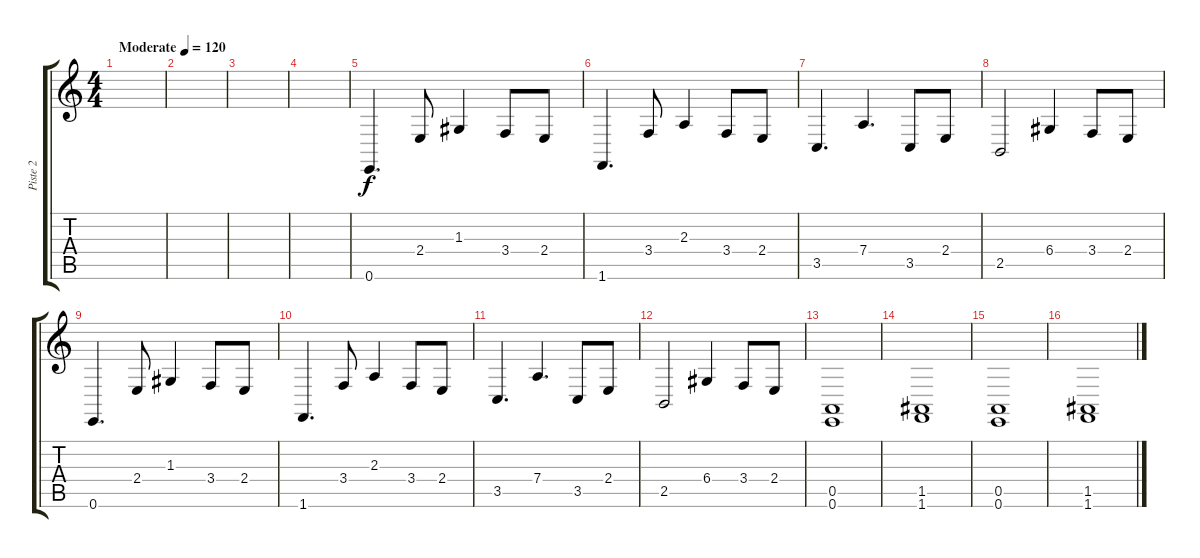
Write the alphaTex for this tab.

\track ("Piste 2" "Piste 2") {instrument pad8sweep}
\staff {score tabs}
\tuning (E4 B3 G3 D3 A2 E2) {hide}
\ts (4 4)
\tempo (120 "Moderate")
\clef g2
\ks c
|
|
|
|
0.6.4{d} 2.4.8 1.3.4 3.4.8 2.4.8 |
1.6.4{d} 3.4.8 2.3.4 3.4.8 2.4.8 |
3.5.4{d} 7.4.4{d} 3.5.8 2.4.8 |
2.5.2 6.4.4 3.4.8 2.4.8 |
0.6.4{d} 2.4.8 1.3.4 3.4.8 2.4.8 |
1.6.4{d} 3.4.8 2.3.4 3.4.8 2.4.8 |
3.5.4{d} 7.4.4{d} 3.5.8 2.4.8 |
2.5.2 6.4.4 3.4.8 2.4.8 |
(0.5 0.6).1 |
(1.5 1.6).1 |
(0.5 0.6).1 |
(1.5 1.6).1
